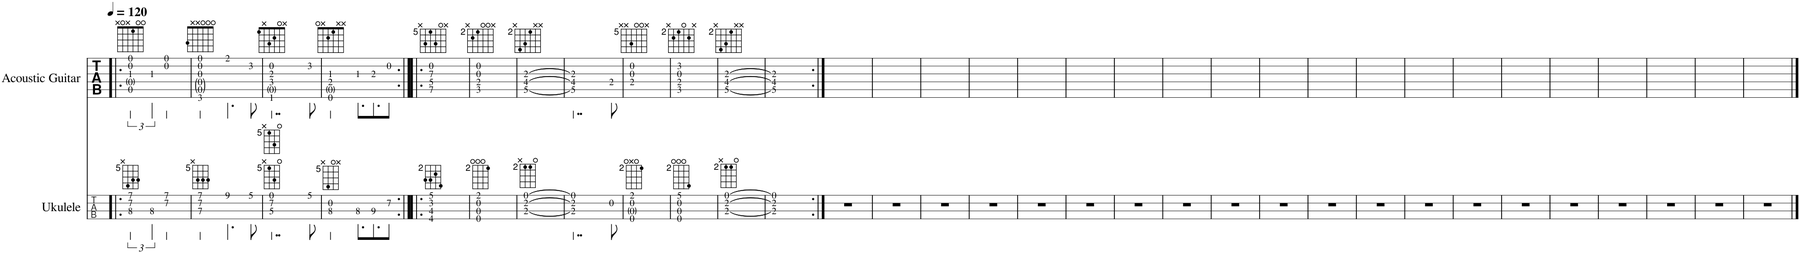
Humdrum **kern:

**kern	**kern
*part2	*part1
*staff2	*staff1
*I"Ukulele	*I"Acoustic Guitar
*I'Uk.	*I'Guit.
*stria4	*stria6
*	*
*k[b-e-a-]	*k[b-e-a-]
*M4/4	*M4/4
*MM120	*MM120
=1!|:	=1!|:
3a-\ 3b\ 3ee\	3AA\ 3D\ 3A-\ 3B\ 3e\
6a-\	6A-\
2b\ 2ee\	2B\ 2e\
=2	=2
2g\ 2b\ 2ee\	2GG\ 2AA\ 2D\ 2G\ 2B\ 2e\
4.gg-\	4.g-\
8dd\	8d\
=3	=3
2..f\ 2..b\ 2..a\	2..FF\ 2..AA\ 2..F\ 2..A\ 2..B\
8dd\	8d\
=4	=4
2a-\ 2e\	2EE\ 2AA\ 2E\ 2A-\
8.a-\L	8.A-\L
8.a\	8.A\
8b\J	8B\J
=5:|!|:	=5:|!|:
1cc- 1e 1g 1dd	1E 1G 1d 1B
=6	=6
1g 1c 1e 1b	1C 1E 1G 1B
=7	=7
[1d [1g- [1a	[1D [1G- [1A
=8	=8
2..d\] 2..g-\] 2..a\]	2..D\] 2..G-\] 2..A\]
8e\	8E\
=9	=9
1g 1c 1e 1cc-	1E 1G 1c-
=10	=10
1g 1c 1e 1dd	1C 1E 1G 1d
=11	=11
[1d [1g- [1a	[1D [1G- [1A
=12	=12
1d] 1g-] 1a]	1D] 1G-] 1A]
=13:|!	=13:|!
1r	1r
=14	=14
1r	1r
=15	=15
1r	1r
=16	=16
1r	1r
=17	=17
1r	1r
=18	=18
1r	1r
=19	=19
1r	1r
=20	=20
1r	1r
=21	=21
1r	1r
=22	=22
1r	1r
=23	=23
1r	1r
=24	=24
1r	1r
=25	=25
1r	1r
=26	=26
1r	1r
=27	=27
1r	1r
=28	=28
1r	1r
=29	=29
1r	1r
=30	=30
1r	1r
=31	=31
1r	1r
=32	=32
1r	1r
==	==
*-	*-
